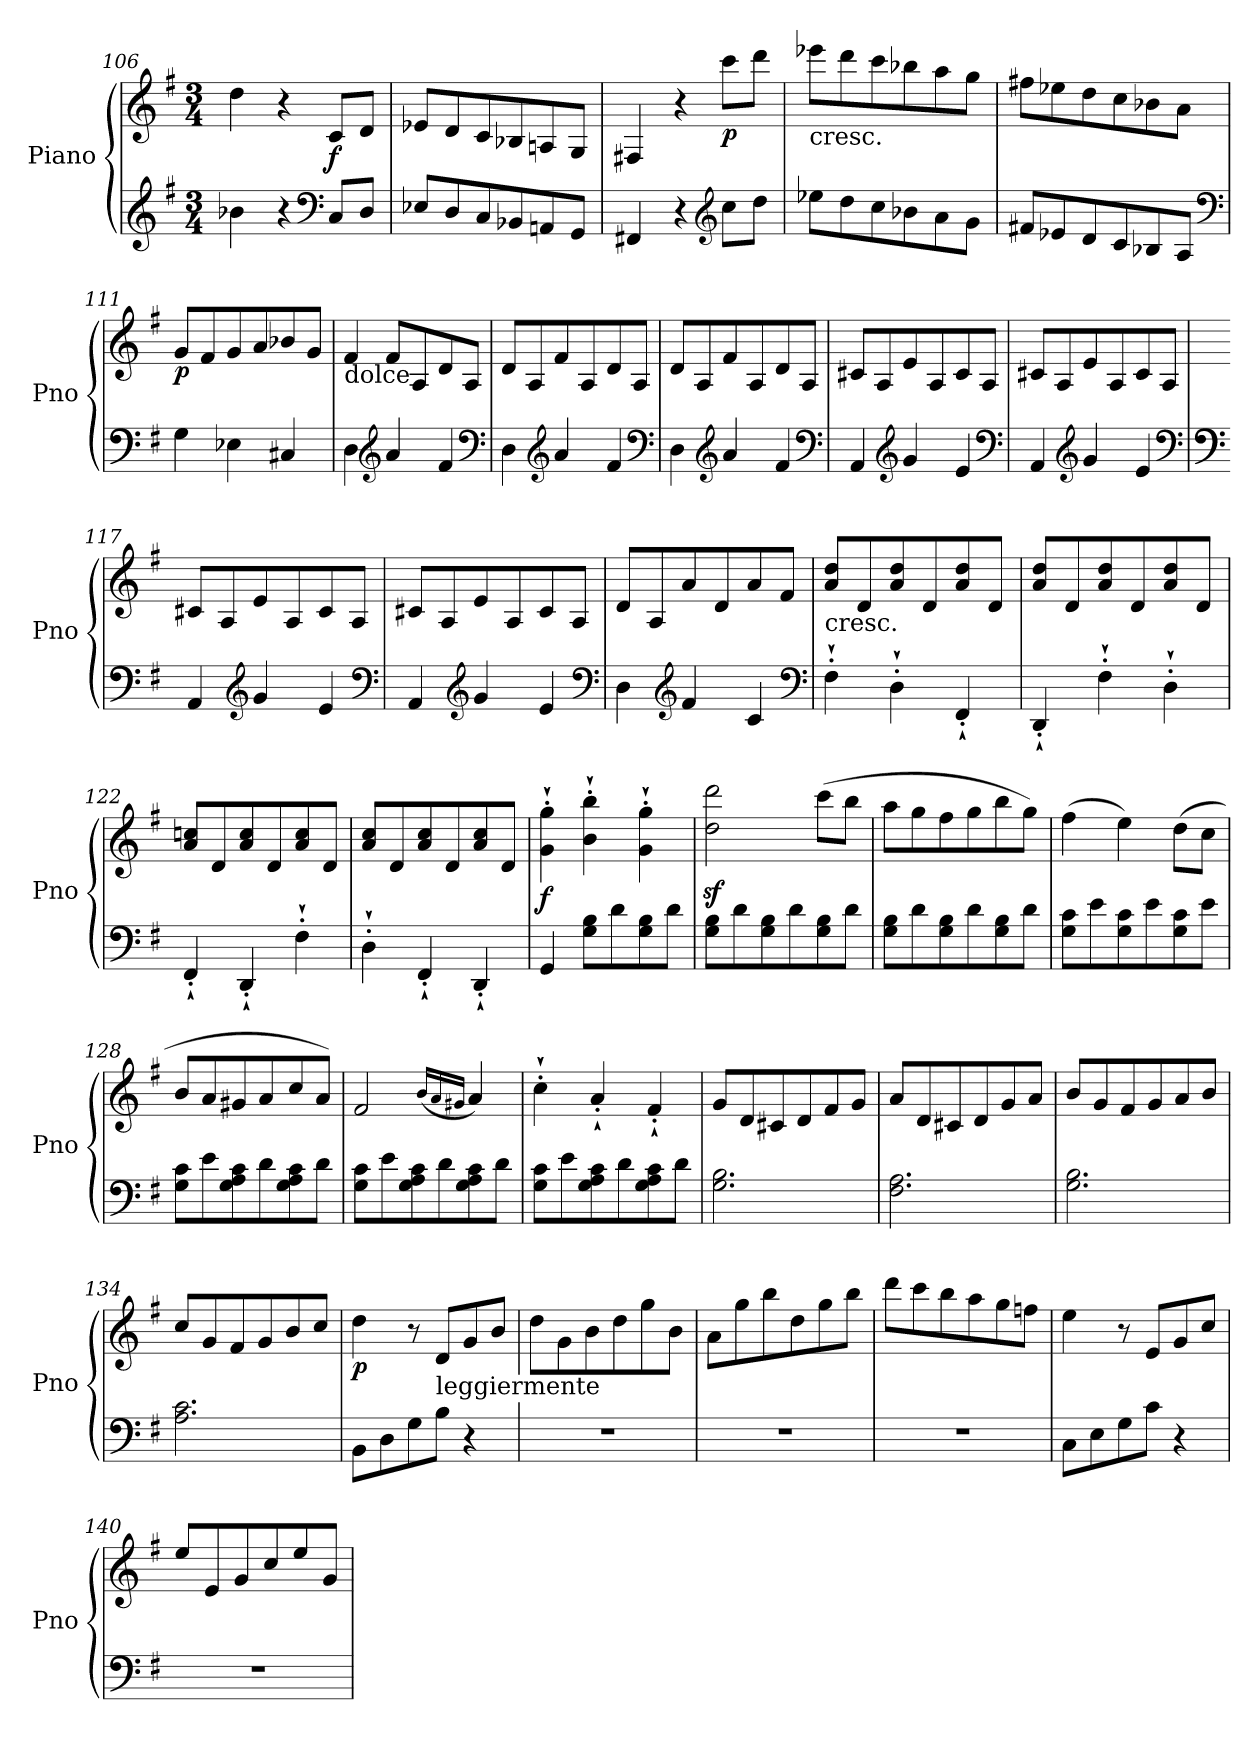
**kern	**kern	**dynam
*part1	*part1	*part1
*staff2	*staff1	*staff1/2
*I"Piano	*	*
*I'Pno	*	*
*clefG2	*clefG2	*
*k[f#]	*k[f#]	*
*G:	*G:	*
*M3/4	*M3/4	*
=106	=106	=106
4b-X\	4dd\	.
4r	4r	.
*clefF4	*	*
!	!	!LO:DY:b
8C/L	8c/L	f
8D/J	8d/J	.
!!LO:LB:g=z
=107	=107	=107
8E-X/L	8e-X/L	.
8D/	8d/	.
8C/	8c/	.
8BB-X/	8B-X/	.
8AAn/	8An/	.
8GG/J	8G/J	.
=108	=108	=108
4FF#X/	4F#X/	.
4r	4r	.
*clefG2	*	*
!	!	!LO:DY:b
8cc\L	8ccc\L	p
8dd\J	8ddd\J	.
=109	=109	=109
!	!LO:TX:b:t=cresc.	!
8ee-X\L	8eee-X\L	.
8dd\	8ddd\	.
8cc\	8ccc\	.
8b-X\	8bb-X\	.
8a\	8aa\	.
8g\J	8gg\J	.
=110	=110	=110
8f#X/L	8ff#X\L	.
8e-X/	8ee-X\	.
8d/	8dd\	.
8c/	8cc\	.
8B-X/	8b-X\	.
8A/J	8a\J	.
*clefF4	*	*
=111	=111	=111
!	!	!LO:DY:b
4G\	8g/L	p
.	8f#/	.
4E-X\	8g/	.
.	8a/	.
4C#X/	8b-X/	.
.	8g/J	.
!!LO:LB:g=z
=112	=112	=112
!	!LO:TX:b:t=dolce	!
4D\	4f#/	.
*clefG2	*	*
4a/	8f#/L	.
.	8A/	.
4f#/	8d/	.
.	8A/J	.
*clefF4	*	*
=113	=113	=113
4D\	8d/L	.
.	8A/	.
*clefG2	*	*
4a/	8f#/	.
.	8A/	.
4f#/	8d/	.
.	8A/J	.
*clefF4	*	*
=114	=114	=114
4D\	8d/L	.
.	8A/	.
*clefG2	*	*
4a/	8f#/	.
.	8A/	.
4f#/	8d/	.
.	8A/J	.
*clefF4	*	*
=115	=115	=115
4AA/	8c#X/L	.
.	8A/	.
*clefG2	*	*
4g/	8e/	.
.	8A/	.
4e/	8c#/	.
.	8A/J	.
*clefF4	*	*
=116	=116	=116
4AA/	8c#X/L	.
.	8A/	.
*clefG2	*	*
4g/	8e/	.
.	8A/	.
4e/	8c#/	.
.	8A/J	.
*clefF4	*	*
!!LO:LB:g=z
=117	=117	=117
*clefF4	*	*
4AA/	8c#X/L	.
.	8A/	.
*clefG2	*	*
4g/	8e/	.
.	8A/	.
4e/	8c#/	.
.	8A/J	.
*clefF4	*	*
=118	=118	=118
4AA/	8c#X/L	.
.	8A/	.
*clefG2	*	*
4g/	8e/	.
.	8A/	.
4e/	8c#/	.
.	8A/J	.
*clefF4	*	*
=119	=119	=119
4D\	8d/L	.
.	8A/	.
*clefG2	*	*
4f#/	8a/	.
.	8d/	.
4c/	8a/	.
.	8f#/J	.
*clefF4	*	*
=120	=120	=120
!	!LO:TX:b:t=cresc.	!
4F#`'\	8a/ 8dd/L	.
.	8d/	.
4D`'\	8a/ 8dd/	.
.	8d/	.
4FF#`'/	8a/ 8dd/	.
.	8d/J	.
=121	=121	=121
4DD`'/	8a/ 8dd/L	.
.	8d/	.
4F#`'\	8a/ 8dd/	.
.	8d/	.
4D`'\	8a/ 8dd/	.
.	8d/J	.
!!LO:LB:g=z
=122	=122	=122
4FF#`'/	8a/ 8ccn/L	.
.	8d/	.
4DD`'/	8a/ 8cc/	.
.	8d/	.
4F#`'\	8a/ 8cc/	.
.	8d/J	.
=123	=123	=123
4D`'\	8a/ 8cc/L	.
.	8d/	.
4FF#`'/	8a/ 8cc/	.
.	8d/	.
4DD`'/	8a/ 8cc/	.
.	8d/J	.
=124	=124	=124
!	!	!LO:DY:b
4GG/	4g\`' 4gg\`'	f
8G\ 8B\L	4b\`' 4bb\`'	.
8d\	.	.
8G\ 8B\	4g\`' 4gg\`'	.
8d\J	.	.
=125	=125	=125
8G\ 8B\L	2dd\z< 2ddd\z<	.
8d\	.	.
8G\ 8B\	.	.
8d\	.	.
8G\ 8B\	(8ccc\L	.
8d\J	8bb\J	.
=126	=126	=126
8G\ 8B\L	8aa\L	.
8d\	8gg\	.
8G\ 8B\	8ff#\	.
8d\	8gg\	.
8G\ 8B\	8bb\	.
8d\J	8gg\J)	.
=127	=127	=127
8G\ 8c\L	(4ff#\	.
8e\	.	.
8G\ 8c\	4ee\)	.
8e\	.	.
8G\ 8c\	(8dd\L	.
8e\J	8cc\J	.
!!LO:PB:g=z
=128	=128	=128
8G\ 8c\L	8b/L	.
8e\	8a/	.
8G\ 8A\ 8c\	8g#X/	.
8d\	8a/	.
8G\ 8A\ 8c\	8cc/	.
8d\J	8a/J)	.
=129	=129	=129
8G\ 8c\L	2f#/	.
8e\	.	.
8G\ 8A\ 8c\	.	.
8d\	.	.
.	(16qb/LL	.
.	16qa/	.
.	16qg#X/JJ	.
8G\ 8A\ 8c\	4a/)	.
8d\J	.	.
=130	=130	=130
8G\ 8c\L	4cc`'\	.
8e\	.	.
8G\ 8A\ 8c\	4a`'/	.
8d\	.	.
8G\ 8A\ 8c\	4f#`'/	.
8d\J	.	.
=131	=131	=131
2.G\ 2.B\	8g/L	.
.	8d/	.
.	8c#X/	.
.	8d/	.
.	8f#/	.
.	8g/J	.
=132	=132	=132
2.F#\ 2.A\	8a/L	.
.	8d/	.
.	8c#X/	.
.	8d/	.
.	8g/	.
.	8a/J	.
!!LO:LB:g=z
=133	=133	=133
2.G\ 2.B\	8b/L	.
.	8g/	.
.	8f#/	.
.	8g/	.
.	8a/	.
.	8b/J	.
=134	=134	=134
2.A\ 2.c\	8cc/L	.
.	8g/	.
.	8f#/	.
.	8g/	.
.	8b/	.
.	8cc/J	.
=135	=135	=135
!	!	!LO:DY:b
8BB\L	4dd\	p
8D\	.	.
8G\	8r	.
!	!LO:TX:b:t=leggiermente	!
8B\J	8d/L	.
4r	8g/	.
.	8b/J	.
=136	=136	=136
2.r	8dd\L	.
.	8g\	.
.	8b\	.
.	8dd\	.
.	8gg\	.
.	8b\J	.
=137	=137	=137
2.r	8a\L	.
.	8gg\	.
.	8bb\	.
.	8dd\	.
.	8gg\	.
.	8bb\J	.
=138	=138	=138
2.r	8ddd\L	.
.	8ccc\	.
.	8bb\	.
.	8aa\	.
.	8gg\	.
.	8ffn\J	.
!!LO:LB:g=z
=139	=139	=139
8C\L	4ee\	.
8E\	.	.
8G\	8r	.
8c\J	8e/L	.
4r	8g/	.
.	8cc/J	.
=140	=140	=140
2.r	8ee/L	.
.	8e/	.
.	8g/	.
.	8cc/	.
.	8ee/	.
.	8g/J	.
=	=	=
*-	*-	*-
